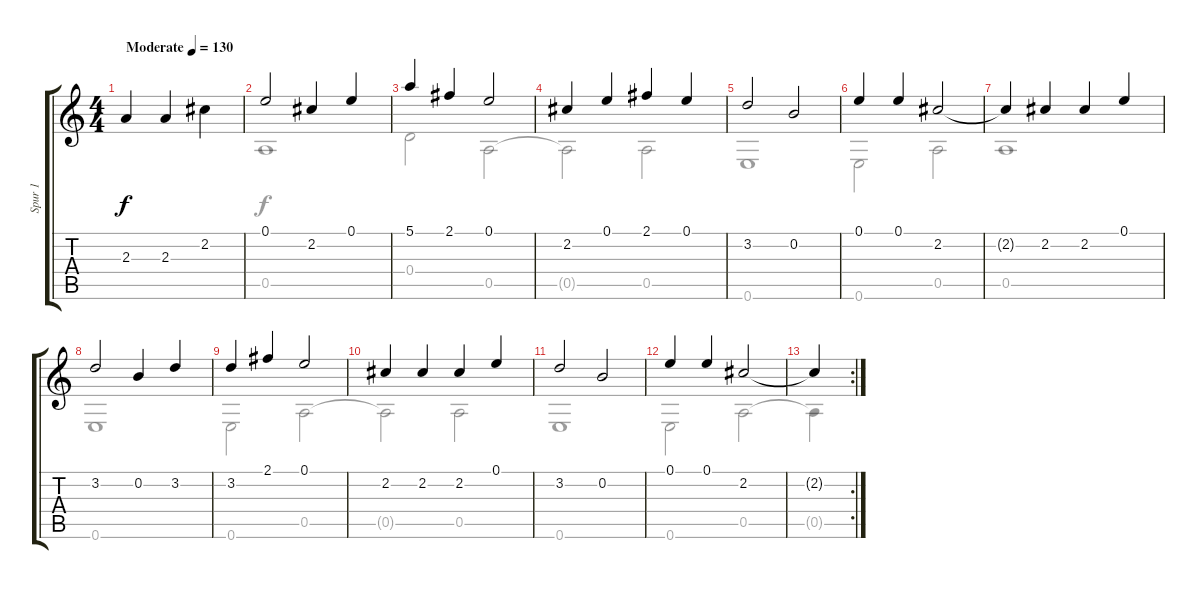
\track ("Spur 1" "Spur 1") {instrument acousticguitarsteel}
\staff {score tabs}
\tuning (E4 B3 G3 D3 A2 E2) {hide}
\voice
\ts (4 4)
\tempo (130 "Moderate")
\clef g2
\ks c
2.3.4{dy f instrument acousticguitarsteel} 2.3.4 2.2.4 |
0.1.2 2.2.4 0.1.4 |
5.1.4 2.1.4 0.1.2 |
2.2.4 0.1.4 2.1.4 0.1.4 |
3.2.2 0.2.2 |
0.1.4 0.1.4 2.2.2 |
2.2{t}.4 2.2.4 2.2.4 0.1.4 |
3.2.2 0.2.4 3.2.4 |
3.2.4 2.1.4 0.1.2 |
2.2.4 2.2.4 2.2.4 0.1.4 |
3.2.2 0.2.2 |
0.1.4 0.1.4 2.2.2 |
\rc 2
2.2{t}.4
\voice
\clef g2
\ottava regular
\simile none
\ks c
|
0.5.1 |
0.4.2 0.5.2 |
0.5{t}.2 0.5.2 |
0.6.1 |
0.6.2 0.5.2 |
0.5.1 |
0.6.1 |
0.6.2 0.5.2 |
0.5{t}.2 0.5.2 |
0.6.1 |
0.6.2 0.5.2 |
0.5{t}.4
